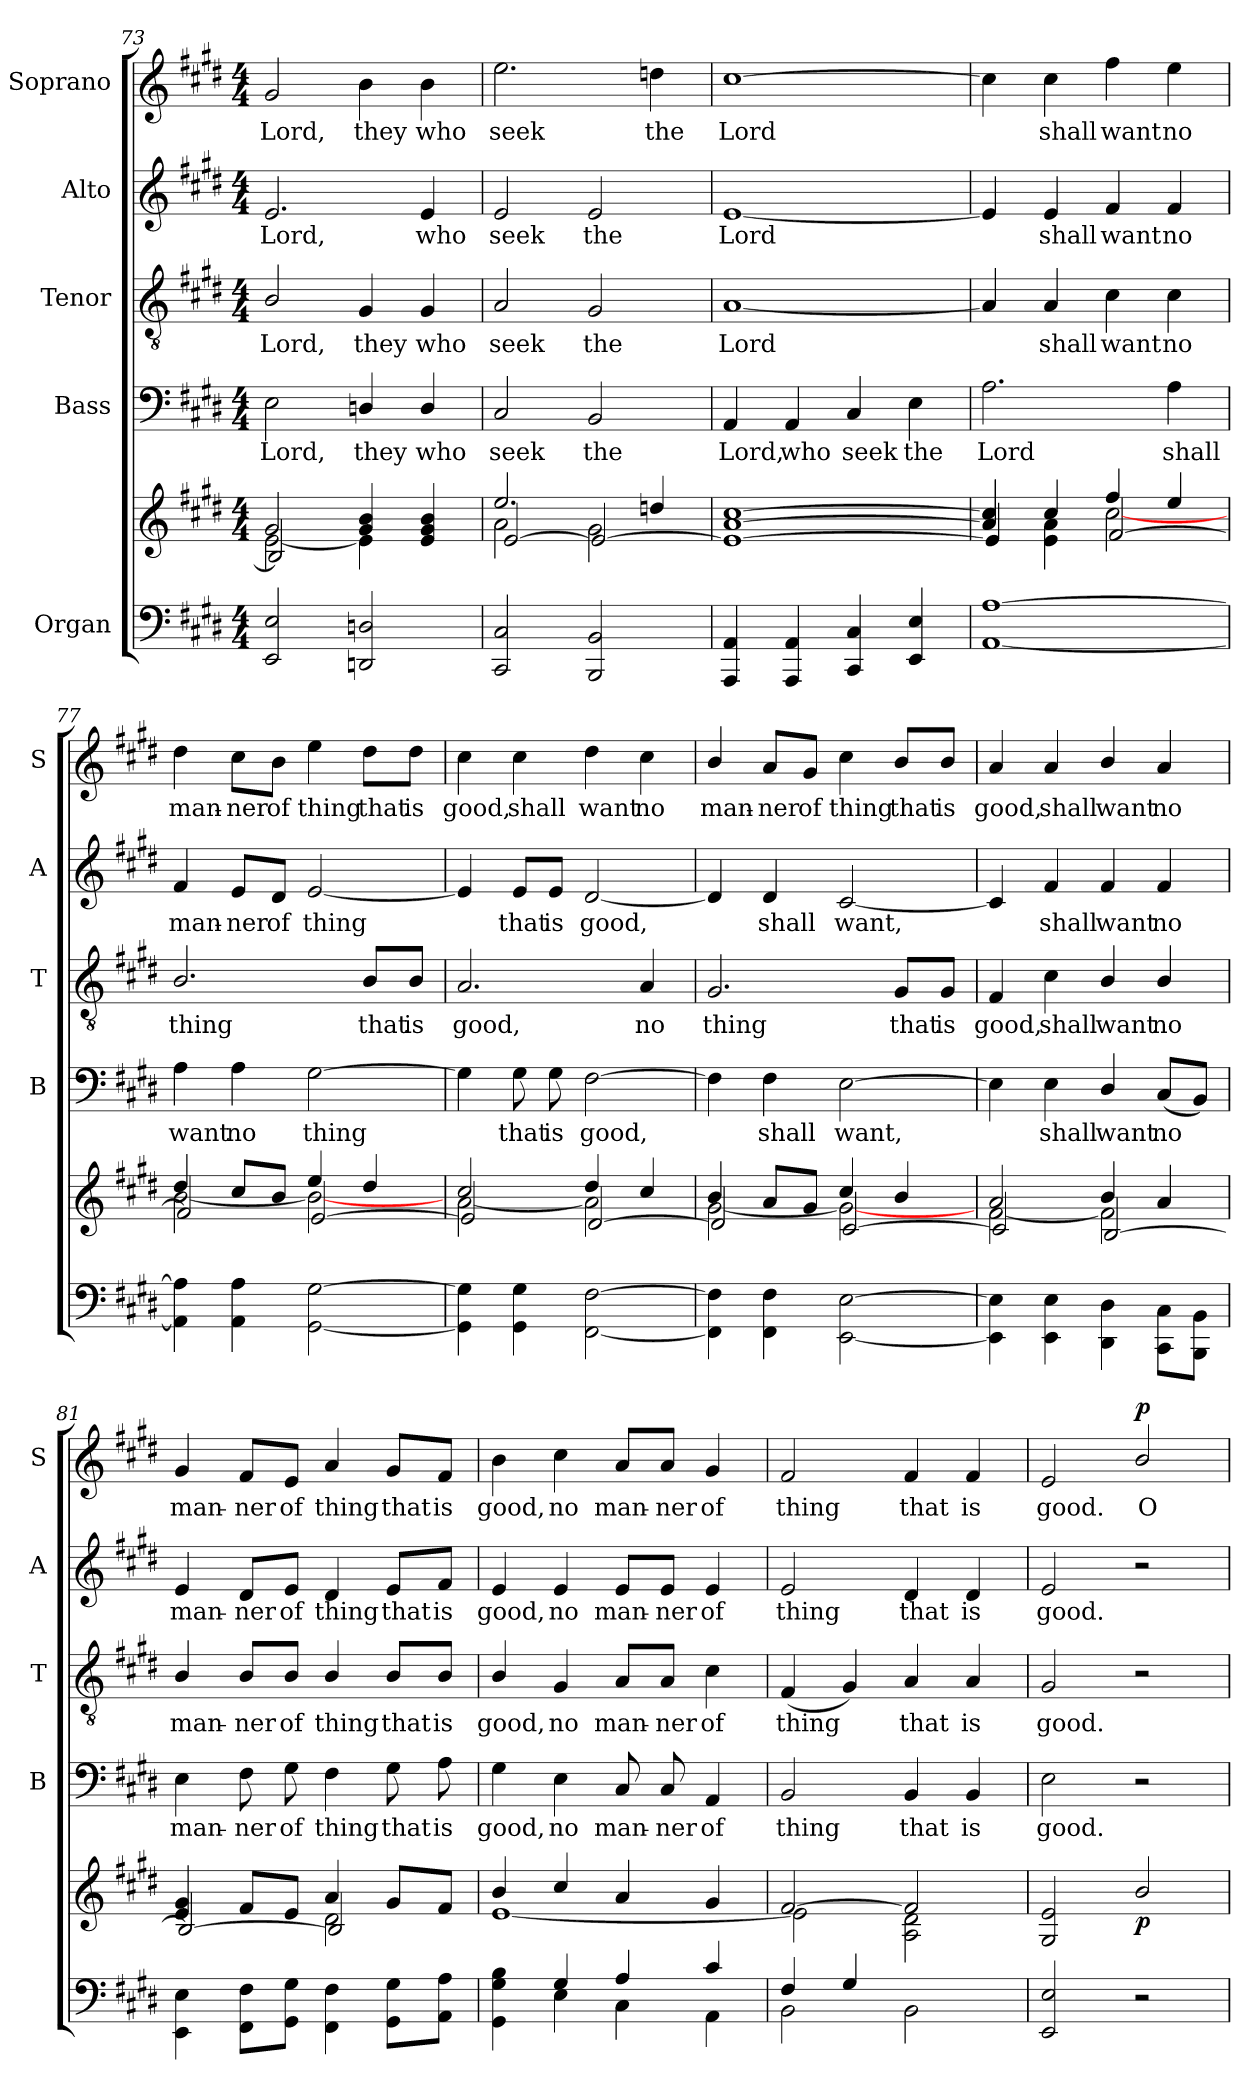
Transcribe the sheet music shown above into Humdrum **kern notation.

**kern	**kern	**dynam	**kern	**text	**kern	**text	**kern	**text	**kern	**text	**dynam
*part5	*part5	*part5	*part4	*part4	*part3	*part3	*part2	*part2	*part1	*part1	*part1
*staff6	*staff5	*staff5/6	*staff4	*staff4	*staff3	*staff3	*staff2	*staff2	*staff1	*staff1	*staff1
*I"Organ	*	*	*I"Bass	*	*I"Tenor	*	*I"Alto	*	*I"Soprano	*	*
*	*	*	*I'B	*	*I'T	*	*I'A	*	*I'S	*	*
*clefF4	*clefG2	*	*clefF4	*	*clefGv2	*	*clefG2	*	*clefG2	*	*
*k[f#c#g#d#]	*k[f#c#g#d#]	*	*k[f#c#g#d#]	*	*k[f#c#g#d#]	*	*k[f#c#g#d#]	*	*k[f#c#g#d#]	*	*
*E:	*E:	*	*E:	*	*E:	*	*E:	*	*E:	*	*
*M4/4	*M4/4	*	*M4/4	*	*M4/4	*	*M4/4	*	*M4/4	*	*
=73	=73	=73	=73	=73	=73	=73	=73	=73	=73	=73	=73
*^	*^	*	*	*	*	*	*	*	*	*	*
*	*	*	*^	*	*	*	*	*	*	*	*	*	*
!	!	!	!	!	!	!	!LO:LY:b	!	!LO:LY:b	!	!LO:LY:b	!	!LO:LY:b	!
2ryy	2EE/ 2E/	2g#/	[<2e\	2B/]	.	2E\	Lord,	2B/	Lord,	2.e/	Lord,	2g#/	Lord,	.
!	!	!	!	!	!	!	!LO:LY:b	!	!LO:LY:b	!	!	!	!LO:LY:b	!
2ryy	2DDn/ 2Dn/	4g#/ 4b/	4e\]	2ryy	.	4Dn/	they	4G#/	they	.	.	4b\	they	.
!	!	!	!	!	!	!	!LO:LY:b	!	!LO:LY:b	!	!LO:LY:b	!	!LO:LY:b	!
.	.	4e/ 4g#/ 4b/	4ryy	.	.	4D/	who	4G#/	who	4e/	who	4b\	who	.
*v	*v	*	*	*	*	*	*	*	*	*	*	*	*	*
=74	=74	=74	=74	=74	=74	=74	=74	=74	=74	=74	=74	=74	=74
!	!	!	!	!	!	!LO:LY:b	!	!LO:LY:b	!	!LO:LY:b	!	!LO:LY:b	!
2CC#/ 2C#/	2.ee/	2a\	[>2e/	.	2C#/	seek	2A/	seek	2e/	seek	2.ee\	seek	.
!	!	!	!	!	!	!LO:LY:b	!	!LO:LY:b	!	!LO:LY:b	!	!	!
2BBB/ 2BB/	.	2g#\	2e/_	.	2BB/	the	2G#/	the	2e/	the	.	.	.
!	!	!	!	!	!	!	!	!	!	!	!	!LO:LY:b	!
.	4ddn/	.	.	.	.	.	.	.	.	.	4ddn\	the	.
!!LO:LB:g=z
=75	=75	=75	=75	=75	=75	=75	=75	=75	=75	=75	=75	=75	=75
!	!	!	!	!	!	!LO:LY:b	!	!LO:LY:b	!	!LO:LY:b	!	!LO:LY:b	!
4AAA/ 4AA/	[1a [1cc#	1ryy	1e_	.	4AA/	Lord,	[1A	Lord	[1e	Lord	[1cc#	Lord	.
!	!	!	!	!	!	!LO:LY:b	!	!	!	!	!	!	!
4AAA/ 4AA/	.	.	.	.	4AA/	who	.	.	.	.	.	.	.
!	!	!	!	!	!	!LO:LY:b	!	!	!	!	!	!	!
4CC#/ 4C#/	.	.	.	.	4C#/	seek	.	.	.	.	.	.	.
!	!	!	!	!	!	!LO:LY:b	!	!	!	!	!	!	!
4EE/ 4E/	.	.	.	.	4E\	the	.	.	.	.	.	.	.
=76	=76	=76	=76	=76	=76	=76	=76	=76	=76	=76	=76	=76	=76
*^	*	*	*	*	*	*	*	*	*	*	*	*	*
!	!	!	!	!	!	!	!LO:LY:b	!	!	!	!	!	!	!
4ryy	[<1AA [<1A	4a/] 4cc#/]	4cc#/	4e/]	.	2.A\	Lord	4A/]	.	4e/]	.	4cc#\]	.	.
!	!	!	!	!	!	!	!	!	!LO:LY:b	!	!LO:LY:b	!	!LO:LY:b	!
4ryy	.	4cc#/	4e\ 4a\	4ryy	.	.	.	4A/	shall	4e/	shall	4cc#\	shall	.
!	!	!	!	!	!	!	!	!	!LO:LY:b	!	!LO:LY:b	!	!LO:LY:b	!
2ryy	.	4ff#/	[<2cc#\	[>2f#/	.	.	.	4c#\	want	4f#/	want	4ff#\	want	.
!	!	!	!	!	!	!	!LO:LY:b	!	!LO:LY:b	!	!LO:LY:b	!	!LO:LY:b	!
.	.	4ee/	.	.	.	4A\	shall	4c#\	no	4f#/	no	4ee\	no	.
*v	*v	*	*	*	*	*	*	*	*	*	*	*	*	*
=77	=77	=77	=77	=77	=77	=77	=77	=77	=77	=77	=77	=77	=77
!	!	!	!	!	!	!LO:LY:b	!	!LO:LY:b	!	!LO:LY:b	!	!LO:LY:b	!
4AA\] 4A\]	4dd#/	[<2b\	2f#/]	.	4A\	want	2.B/	thing	4f#/	man-	4dd#\	man-	.
!	!	!	!	!	!	!LO:LY:b	!	!	!	!LO:LY:b	!	!LO:LY:b	!
4AA\ 4A\	8cc#/L	.	.	.	4A\	no	.	.	8e/L	-ner	8cc#\L	-ner	.
!	!	!	!	!	!	!	!	!	!	!LO:LY:b	!	!LO:LY:b	!
.	8b/J	.	.	.	.	.	.	.	8d#/J	of	8b\J	of	.
!	!	!	!	!	!	!LO:LY:b	!	!	!	!LO:LY:b	!	!LO:LY:b	!
[<2GG#\ [<2G#\	4ee/	2b\_	[>2e/	.	[2G#\	thing	.	.	[2e/	thing	4ee\	thing	.
!	!	!	!	!	!	!	!	!LO:LY:b	!	!	!	!LO:LY:b	!
.	4dd#/	.	.	.	.	.	8B/L	that	.	.	8dd#\L	that	.
!	!	!	!	!	!	!	!	!LO:LY:b	!	!	!	!LO:LY:b	!
.	.	.	.	.	.	.	8B/J	is	.	.	8dd#\J	is	.
=78	=78	=78	=78	=78	=78	=78	=78	=78	=78	=78	=78	=78	=78
!	!	!	!	!	!	!	!	!LO:LY:b	!	!	!	!LO:LY:b	!
4GG#\] 4G#\]	2cc#/	[<2a\	2e/]	.	4G#\]	.	2.A/	good,	4e/]	.	4cc#\	good,	.
!	!	!	!	!	!	!LO:LY:b	!	!	!	!LO:LY:b	!	!LO:LY:b	!
4GG#\ 4G#\	.	.	.	.	8G#\	that	.	.	8e/L	that	4cc#\	shall	.
!	!	!	!	!	!	!LO:LY:b	!	!	!	!LO:LY:b	!	!	!
.	.	.	.	.	8G#\	is	.	.	8e/J	is	.	.	.
!	!	!	!	!	!	!LO:LY:b	!	!	!	!LO:LY:b	!	!LO:LY:b	!
[<2FF#\ [<2F#\	4dd#/	2a\]	[>2d#/	.	[2F#\	good,	.	.	[2d#/	good,	4dd#\	want	.
!	!	!	!	!	!	!	!	!LO:LY:b	!	!	!	!LO:LY:b	!
.	4cc#/	.	.	.	.	.	4A/	no	.	.	4cc#\	no	.
!!LO:PB:g=z
=79	=79	=79	=79	=79	=79	=79	=79	=79	=79	=79	=79	=79	=79
!	!	!	!	!	!	!	!	!LO:LY:b	!	!	!	!LO:LY:b	!
4FF#\] 4F#\]	4b/	[<2g#\	2d#/]	.	4F#\]	.	2.G#/	thing	4d#/]	.	4b/	man-	.
!	!	!	!	!	!	!LO:LY:b	!	!	!	!LO:LY:b	!	!LO:LY:b	!
4FF#\ 4F#\	8a/L	.	.	.	4F#\	shall	.	.	4d#/	shall	8a/L	-ner	.
!	!	!	!	!	!	!	!	!	!	!	!	!LO:LY:b	!
.	8g#/J	.	.	.	.	.	.	.	.	.	8g#/J	of	.
!	!	!	!	!	!	!LO:LY:b	!	!	!	!LO:LY:b	!	!LO:LY:b	!
[<2EE\ [<2E\	4cc#/	2g#\_	[>2c#/	.	[2E\	want,	.	.	[2c#/	want,	4cc#\	thing	.
!	!	!	!	!	!	!	!	!LO:LY:b	!	!	!	!LO:LY:b	!
.	4b/	.	.	.	.	.	8G#/L	that	.	.	8b/L	that	.
!	!	!	!	!	!	!	!	!LO:LY:b	!	!	!	!LO:LY:b	!
.	.	.	.	.	.	.	8G#/J	is	.	.	8b/J	is	.
=80	=80	=80	=80	=80	=80	=80	=80	=80	=80	=80	=80	=80	=80
!	!	!	!	!	!	!	!	!LO:LY:b	!	!	!	!LO:LY:b	!
4EE\] 4E\]	2a/	[<2f#\	2c#/]	.	4E\]	.	4F#/	good,	4c#/]	.	4a/	good,	.
!	!	!	!	!	!	!LO:LY:b	!	!LO:LY:b	!	!LO:LY:b	!	!LO:LY:b	!
4EE\ 4E\	.	.	.	.	4E\	shall	4c#\	shall	4f#/	shall	4a/	shall	.
!	!	!	!	!	!	!LO:LY:b	!	!LO:LY:b	!	!LO:LY:b	!	!LO:LY:b	!
4DD#\ 4D#\	4b/	2f#\]	[>2B/	.	4D#/	want	4B/	want	4f#/	want	4b/	want	.
!	!	!	!	!	!	!LO:LY:b	!	!LO:LY:b	!	!LO:LY:b	!	!LO:LY:b	!
8CC#\ 8C#\L	4a/	.	.	.	(<8C#/L	no	4B/	no	4f#/	no	4a/	no	.
8BBB\ 8BB\J	.	.	.	.	8BB/J)	.	.	.	.	.	.	.	.
=81	=81	=81	=81	=81	=81	=81	=81	=81	=81	=81	=81	=81	=81
!	!	!	!	!	!	!LO:LY:b	!	!LO:LY:b	!	!LO:LY:b	!	!LO:LY:b	!
4EE\ 4E\	4e/ 4g#/	2ryy	2B/_	.	4E\	man-	4B/	man-	4e/	man-	4g#/	man-	.
!	!	!	!	!	!	!LO:LY:b	!	!LO:LY:b	!	!LO:LY:b	!	!LO:LY:b	!
8FF#\ 8F#\L	8f#/L	.	.	.	8F#\	-ner	8B/L	-ner	8d#/L	-ner	8f#/L	-ner	.
!	!	!	!	!	!	!LO:LY:b	!	!LO:LY:b	!	!LO:LY:b	!	!LO:LY:b	!
8GG#\ 8G#\J	8e/J	.	.	.	8G#\	of	8B/J	of	8e/J	of	8e/J	of	.
!	!	!	!	!	!	!LO:LY:b	!	!LO:LY:b	!	!LO:LY:b	!	!LO:LY:b	!
4FF#\ 4F#\	4a/	2d#\	2B/]	.	4F#\	thing	4B/	thing	4d#/	thing	4a/	thing	.
!	!	!	!	!	!	!LO:LY:b	!	!LO:LY:b	!	!LO:LY:b	!	!LO:LY:b	!
8GG#\ 8G#\L	8g#/L	.	.	.	8G#\	that	8B/L	that	8e/L	that	8g#/L	that	.
!	!	!	!	!	!	!LO:LY:b	!	!LO:LY:b	!	!LO:LY:b	!	!LO:LY:b	!
8AA\ 8A\J	8f#/J	.	.	.	8A\	is	8B/J	is	8f#/J	is	8f#/J	is	.
*	*	*v	*v	*	*	*	*	*	*	*	*	*	*
=82	=82	=82	=82	=82	=82	=82	=82	=82	=82	=82	=82	=82
*^	*	*	*	*	*	*	*	*	*	*	*	*
!	!	!	!	!	!	!LO:LY:b	!	!LO:LY:b	!	!LO:LY:b	!	!LO:LY:b	!
4ryy	4GG#\ 4G#\ 4B\	4b/	[<1e	.	4G#\	good,	4B/	good,	4e/	good,	4b\	good,	.
!	!	!	!	!	!	!LO:LY:b	!	!LO:LY:b	!	!LO:LY:b	!	!LO:LY:b	!
4G#/	4E\	4cc#/	.	.	4E\	no	4G#/	no	4e/	no	4cc#\	no	.
!	!	!	!	!	!	!LO:LY:b	!	!LO:LY:b	!	!LO:LY:b	!	!LO:LY:b	!
4A/	4C#\	4a/	.	.	8C#/	man-	8A/L	man-	8e/L	man-	8a/L	man-	.
!	!	!	!	!	!	!LO:LY:b	!	!LO:LY:b	!	!LO:LY:b	!	!LO:LY:b	!
.	.	.	.	.	8C#/	-ner	8A/J	-ner	8e/J	-ner	8a/J	-ner	.
!	!	!	!	!	!	!LO:LY:b	!	!LO:LY:b	!	!LO:LY:b	!	!LO:LY:b	!
4c#/	4AA\	4g#/	.	.	4AA/	of	4c#\	of	4e/	of	4g#/	of	.
!!LO:LB:g=z
=83	=83	=83	=83	=83	=83	=83	=83	=83	=83	=83	=83	=83	=83
!	!	!	!	!	!	!LO:LY:b	!	!LO:LY:b	!	!LO:LY:b	!	!LO:LY:b	!
4F#/	2BB\	[>2f#/	2e\]	.	2BB/	thing	(<4F#/	thing	2e/	thing	2f#/	thing	.
4G#/	.	.	.	.	.	.	4G#/)	.	.	.	.	.	.
!	!	!	!	!	!	!LO:LY:b	!	!LO:LY:b	!	!LO:LY:b	!	!LO:LY:b	!
2BB\	2ryy	2f#/]	2A\ 2d#\	.	4BB/	that	4A/	that	4d#/	that	4f#/	that	.
!	!	!	!	!	!	!LO:LY:b	!	!LO:LY:b	!	!LO:LY:b	!	!LO:LY:b	!
.	.	.	.	.	4BB/	is	4A/	is	4d#/	is	4f#/	is	.
=84	=84	=84	=84	=84	=84	=84	=84	=84	=84	=84	=84	=84	=84
!	!	!	!	!	!	!LO:LY:b	!	!LO:LY:b	!	!LO:LY:b	!	!LO:LY:b	!
2EE/ 2E/	2ryy	2G#/ 2e/	2ryy	.	2E\	good.	2G#/	good.	2e/	good.	2e/	good.	.
!	!	!	!	!LO:DY:b	!	!	!	!	!	!	!	!LO:LY:b	!LO:DY:b
2r	2ryy	2b/	2ryy	p	2r	.	2r	.	2r	.	2b/	O	p
*v	*v	*	*	*	*	*	*	*	*	*	*	*	*
*	*v	*v	*	*	*	*	*	*	*	*	*	*
=	=	=	=	=	=	=	=	=	=	=	=
*-	*-	*-	*-	*-	*-	*-	*-	*-	*-	*-	*-
